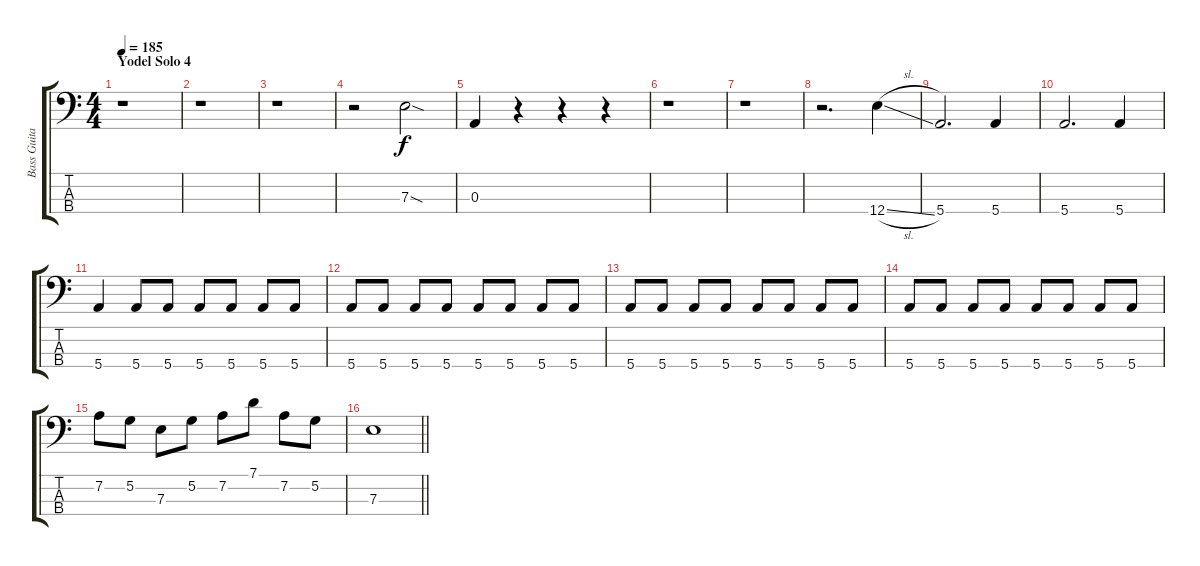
\track ("Bass Guitar" "Bass Guita") {instrument electricbassfinger}
\staff {score tabs}
\tuning (G2 D2 A1 E1) {hide}
\ts (4 4)
\section ("" "Yodel Solo 4")
\tempo 185
\clef f4
\ks c
r.1{dy f} |
r.1 |
r.1 |
r.2 7.3{sod}.2 |
0.3.4 r.4 r.4 r.4 |
r.1 |
r.1 |
r.2{d} 12.4{sl}.4 |
5.4.2{d} 5.4.4 |
5.4.2{d} 5.4.4 |
5.4.4 5.4.8 5.4.8 5.4.8 5.4.8 5.4.8 5.4.8 |
5.4.8 5.4.8 5.4.8 5.4.8 5.4.8 5.4.8 5.4.8 5.4.8 |
5.4.8 5.4.8 5.4.8 5.4.8 5.4.8 5.4.8 5.4.8 5.4.8 |
5.4.8 5.4.8 5.4.8 5.4.8 5.4.8 5.4.8 5.4.8 5.4.8 |
7.2.8 5.2.8 7.3.8 5.2.8 7.2.8 7.1.8 7.2.8 5.2.8 |
\barLineRight lightlight
7.3.1
